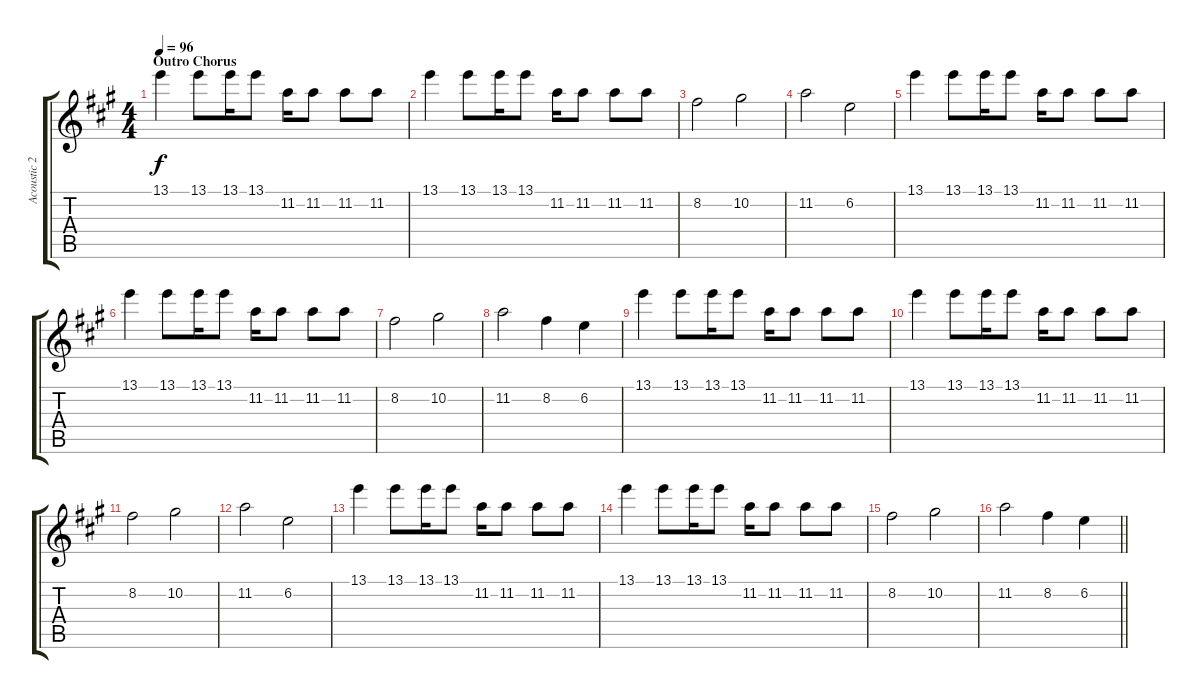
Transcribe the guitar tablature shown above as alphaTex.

\track ("Acoustic 2" "Acoustic 2") {instrument acousticguitarsteel}
\staff {score tabs}
\tuning (Eb4 Bb3 Gb3 Db3 Ab2 Db2) {hide}
\ts (4 4)
\section ("" "Outro Chorus")
\tempo 96
\clef g2
\ks f#minor
13.1.4{dy f} 13.1.8 13.1.16 13.1.8 11.2.16 11.2.8 11.2.8 11.2.8 |
13.1.4 13.1.8 13.1.16 13.1.8 11.2.16 11.2.8 11.2.8 11.2.8 |
8.2.2 10.2.2 |
11.2.2 6.2.2 |
13.1.4 13.1.8 13.1.16 13.1.8 11.2.16 11.2.8 11.2.8 11.2.8 |
13.1.4 13.1.8 13.1.16 13.1.8 11.2.16 11.2.8 11.2.8 11.2.8 |
8.2.2 10.2.2 |
11.2.2 8.2.4 6.2.4 |
13.1.4 13.1.8 13.1.16 13.1.8 11.2.16 11.2.8 11.2.8 11.2.8 |
13.1.4 13.1.8 13.1.16 13.1.8 11.2.16 11.2.8 11.2.8 11.2.8 |
8.2.2 10.2.2 |
11.2.2 6.2.2 |
13.1.4 13.1.8 13.1.16 13.1.8 11.2.16 11.2.8 11.2.8 11.2.8 |
13.1.4 13.1.8 13.1.16 13.1.8 11.2.16 11.2.8 11.2.8 11.2.8 |
8.2.2 10.2.2 |
\barLineRight lightlight
11.2.2 8.2.4 6.2.4
